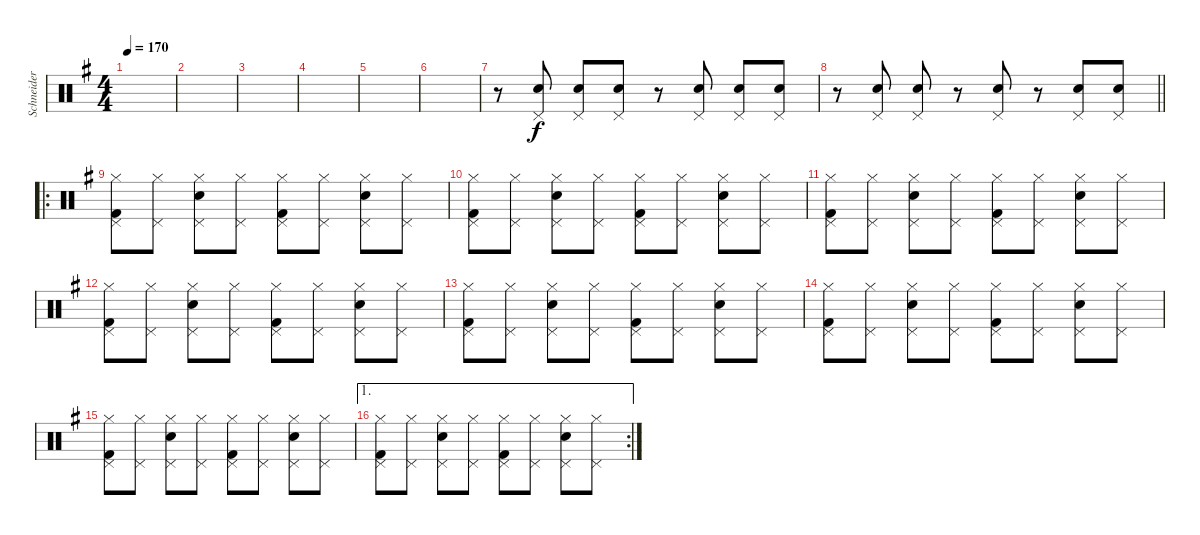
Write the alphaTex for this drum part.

\track ("Schneider" "Schneider") {instrument percussion}
\staff {score}
\articulation defaults
\ts (4 4)
\tempo 170
\clef neutral
\ks g
|
|
|
|
|
|
r.8 ("Pedal Hi-Hat (hit)" "Snare (hit) 2").8 ("Pedal Hi-Hat (hit)" "Snare (hit) 2").8 ("Pedal Hi-Hat (hit)" "Snare (hit) 2").8 r.8 ("Pedal Hi-Hat (hit)" "Snare (hit) 2").8 ("Pedal Hi-Hat (hit)" "Snare (hit) 2").8 ("Pedal Hi-Hat (hit)" "Snare (hit) 2").8 |
\barLineRight lightlight
r.8 ("Pedal Hi-Hat (hit)" "Snare (hit) 2").8 ("Pedal Hi-Hat (hit)" "Snare (hit) 2").8 r.8 ("Pedal Hi-Hat (hit)" "Snare (hit) 2").8 r.8 ("Pedal Hi-Hat (hit)" "Snare (hit) 2").8 ("Pedal Hi-Hat (hit)" "Snare (hit) 2").8 |
\ro
("Hi-Hat (closed)" "Pedal Hi-Hat (hit)" "Kick (hit) 2").8 ("Hi-Hat (closed)" "Pedal Hi-Hat (hit)").8 ("Hi-Hat (closed)" "Pedal Hi-Hat (hit)" "Snare (hit) 2").8 ("Hi-Hat (closed)" "Pedal Hi-Hat (hit)").8 ("Hi-Hat (closed)" "Pedal Hi-Hat (hit)" "Kick (hit) 2").8 ("Hi-Hat (closed)" "Pedal Hi-Hat (hit)").8 ("Hi-Hat (closed)" "Pedal Hi-Hat (hit)" "Snare (hit) 2").8 ("Hi-Hat (closed)" "Pedal Hi-Hat (hit)").8 |
("Hi-Hat (closed)" "Pedal Hi-Hat (hit)" "Kick (hit) 2").8 ("Hi-Hat (closed)" "Pedal Hi-Hat (hit)").8 ("Hi-Hat (closed)" "Pedal Hi-Hat (hit)" "Snare (hit) 2").8 ("Hi-Hat (closed)" "Pedal Hi-Hat (hit)").8 ("Hi-Hat (closed)" "Pedal Hi-Hat (hit)" "Kick (hit) 2").8 ("Hi-Hat (closed)" "Pedal Hi-Hat (hit)").8 ("Hi-Hat (closed)" "Pedal Hi-Hat (hit)" "Snare (hit) 2").8 ("Hi-Hat (closed)" "Pedal Hi-Hat (hit)").8 |
("Hi-Hat (closed)" "Pedal Hi-Hat (hit)" "Kick (hit) 2").8 ("Hi-Hat (closed)" "Pedal Hi-Hat (hit)").8 ("Hi-Hat (closed)" "Pedal Hi-Hat (hit)" "Snare (hit) 2").8 ("Hi-Hat (closed)" "Pedal Hi-Hat (hit)").8 ("Hi-Hat (closed)" "Pedal Hi-Hat (hit)" "Kick (hit) 2").8 ("Hi-Hat (closed)" "Pedal Hi-Hat (hit)").8 ("Hi-Hat (closed)" "Pedal Hi-Hat (hit)" "Snare (hit) 2").8 ("Hi-Hat (closed)" "Pedal Hi-Hat (hit)").8 |
("Hi-Hat (closed)" "Pedal Hi-Hat (hit)" "Kick (hit) 2").8 ("Hi-Hat (closed)" "Pedal Hi-Hat (hit)").8 ("Hi-Hat (closed)" "Pedal Hi-Hat (hit)" "Snare (hit) 2").8 ("Hi-Hat (closed)" "Pedal Hi-Hat (hit)").8 ("Hi-Hat (closed)" "Pedal Hi-Hat (hit)" "Kick (hit) 2").8 ("Hi-Hat (closed)" "Pedal Hi-Hat (hit)").8 ("Hi-Hat (closed)" "Pedal Hi-Hat (hit)" "Snare (hit) 2").8 ("Hi-Hat (closed)" "Pedal Hi-Hat (hit)").8 |
("Hi-Hat (closed)" "Pedal Hi-Hat (hit)" "Kick (hit) 2").8 ("Hi-Hat (closed)" "Pedal Hi-Hat (hit)").8 ("Hi-Hat (closed)" "Pedal Hi-Hat (hit)" "Snare (hit) 2").8 ("Hi-Hat (closed)" "Pedal Hi-Hat (hit)").8 ("Hi-Hat (closed)" "Pedal Hi-Hat (hit)" "Kick (hit) 2").8 ("Hi-Hat (closed)" "Pedal Hi-Hat (hit)").8 ("Hi-Hat (closed)" "Pedal Hi-Hat (hit)" "Snare (hit) 2").8 ("Hi-Hat (closed)" "Pedal Hi-Hat (hit)").8 |
("Hi-Hat (closed)" "Pedal Hi-Hat (hit)" "Kick (hit) 2").8 ("Hi-Hat (closed)" "Pedal Hi-Hat (hit)").8 ("Hi-Hat (closed)" "Pedal Hi-Hat (hit)" "Snare (hit) 2").8 ("Hi-Hat (closed)" "Pedal Hi-Hat (hit)").8 ("Hi-Hat (closed)" "Pedal Hi-Hat (hit)" "Kick (hit) 2").8 ("Hi-Hat (closed)" "Pedal Hi-Hat (hit)").8 ("Hi-Hat (closed)" "Pedal Hi-Hat (hit)" "Snare (hit) 2").8 ("Hi-Hat (closed)" "Pedal Hi-Hat (hit)").8 |
("Hi-Hat (closed)" "Pedal Hi-Hat (hit)" "Kick (hit) 2").8 ("Hi-Hat (closed)" "Pedal Hi-Hat (hit)").8 ("Hi-Hat (closed)" "Pedal Hi-Hat (hit)" "Snare (hit) 2").8 ("Hi-Hat (closed)" "Pedal Hi-Hat (hit)").8 ("Hi-Hat (closed)" "Pedal Hi-Hat (hit)" "Kick (hit) 2").8 ("Hi-Hat (closed)" "Pedal Hi-Hat (hit)").8 ("Hi-Hat (closed)" "Pedal Hi-Hat (hit)" "Snare (hit) 2").8 ("Hi-Hat (closed)" "Pedal Hi-Hat (hit)").8 |
\ae 1
\rc 2
("Hi-Hat (closed)" "Pedal Hi-Hat (hit)" "Kick (hit) 2").8 ("Hi-Hat (closed)" "Pedal Hi-Hat (hit)").8 ("Hi-Hat (closed)" "Pedal Hi-Hat (hit)" "Snare (hit) 2").8 ("Hi-Hat (closed)" "Pedal Hi-Hat (hit)").8 ("Hi-Hat (closed)" "Pedal Hi-Hat (hit)" "Kick (hit) 2").8 ("Hi-Hat (closed)" "Pedal Hi-Hat (hit)").8 ("Hi-Hat (closed)" "Pedal Hi-Hat (hit)" "Snare (hit) 2").8 ("Hi-Hat (closed)" "Pedal Hi-Hat (hit)").8
